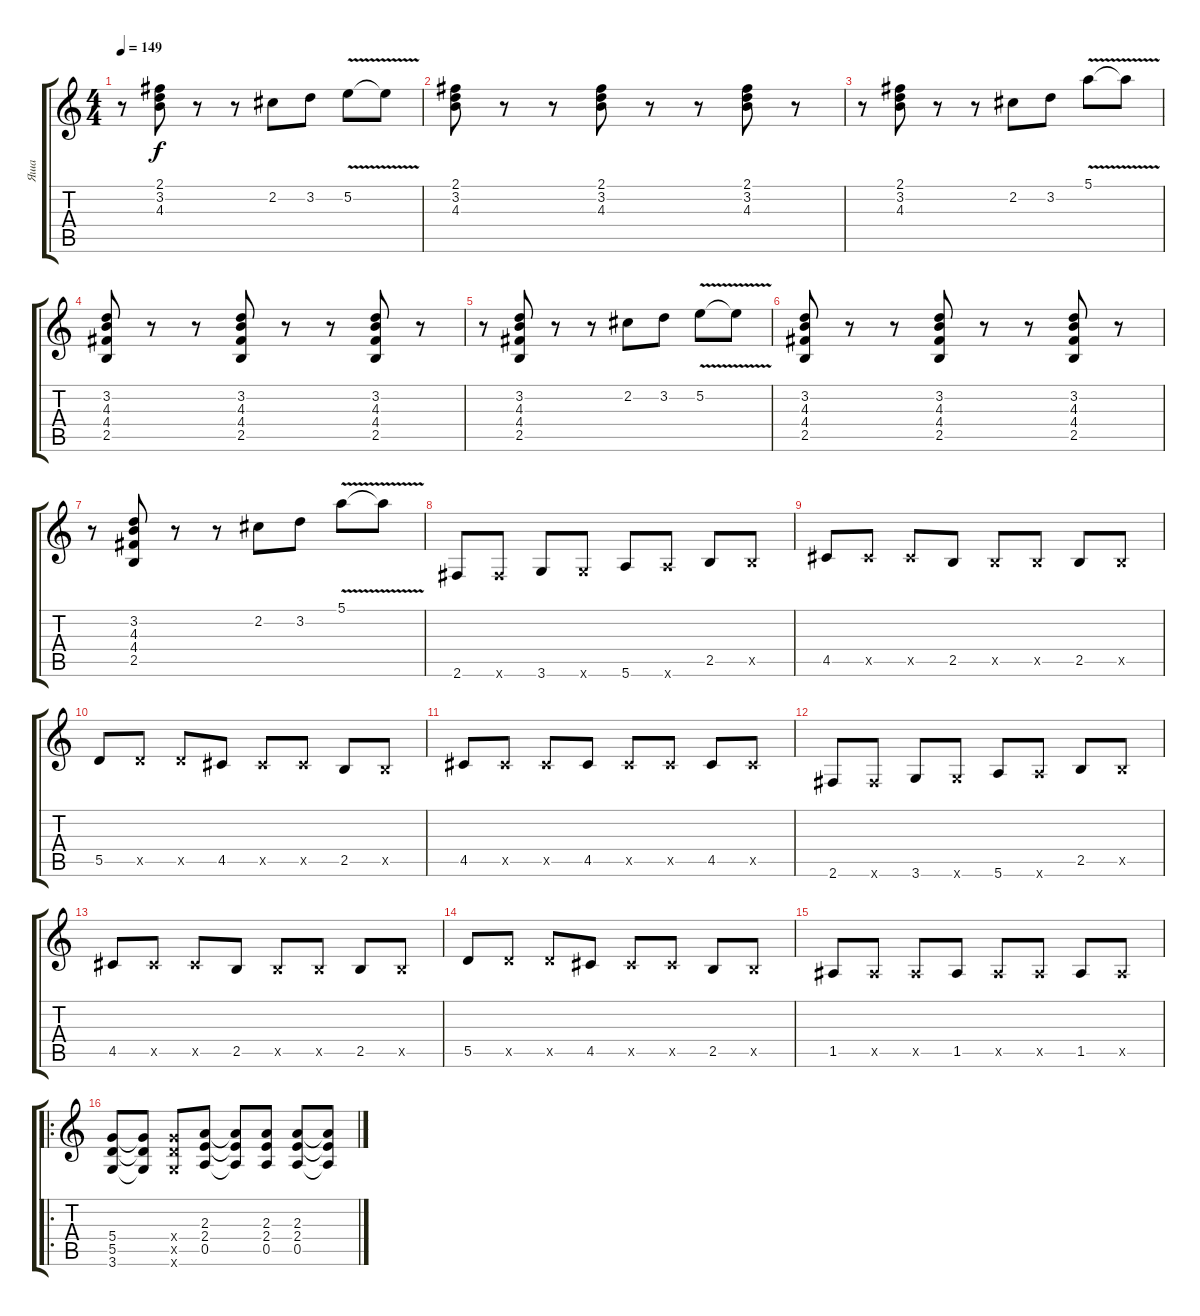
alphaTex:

\track ("Яша" "Яша") {instrument overdrivenguitar}
\staff {score tabs}
\tuning (E4 B3 G3 D3 A2 E2) {hide}
\ts (4 4)
\tempo 149
\clef g2
\ks c
r.8{dy f} (2.1 3.2 4.3).8 r.8 r.8 2.2.8 3.2.8 5.2{v}.8 5.2{t}.8 |
(2.1 3.2 4.3).8 r.8 r.8 (2.1 3.2 4.3).8 r.8 r.8 (2.1 3.2 4.3).8 r.8 |
r.8 (2.1 3.2 4.3).8 r.8 r.8 2.2.8 3.2.8 5.1{v}.8 5.1{t}.8 |
(3.2 4.3 4.4 2.5).8 r.8 r.8 (3.2 4.3 4.4 2.5).8 r.8 r.8 (3.2 4.3 4.4 2.5).8 r.8 |
r.8 (3.2 4.3 4.4 2.5).8 r.8 r.8 2.2.8 3.2.8 5.2{v}.8 5.2{t}.8 |
(3.2 4.3 4.4 2.5).8 r.8 r.8 (3.2 4.3 4.4 2.5).8 r.8 r.8 (3.2 4.3 4.4 2.5).8 r.8 |
r.8 (3.2 4.3 4.4 2.5).8 r.8 r.8 2.2.8 3.2.8 5.1{v}.8 5.1{t}.8 |
2.6.8 2.6{x}.8 3.6.8 3.6{x}.8 5.6.8 5.6{x}.8 2.5.8 2.5{x}.8 |
4.5.8 4.5{x}.8 4.5{x}.8 2.5.8 2.5{x}.8 2.5{x}.8 2.5.8 2.5{x}.8 |
5.5.8 5.5{x}.8 5.5{x}.8 4.5.8 4.5{x}.8 4.5{x}.8 2.5.8 2.5{x}.8 |
4.5.8 4.5{x}.8 4.5{x}.8 4.5.8 4.5{x}.8 4.5{x}.8 4.5.8 4.5{x}.8 |
2.6.8 2.6{x}.8 3.6.8 3.6{x}.8 5.6.8 5.6{x}.8 2.5.8 2.5{x}.8 |
4.5.8 4.5{x}.8 4.5{x}.8 2.5.8 2.5{x}.8 2.5{x}.8 2.5.8 2.5{x}.8 |
5.5.8 5.5{x}.8 5.5{x}.8 4.5.8 4.5{x}.8 4.5{x}.8 2.5.8 2.5{x}.8 |
1.5.8 1.5{x}.8 1.5{x}.8 1.5.8 1.5{x}.8 1.5{x}.8 1.5.8 1.5{x}.8 |
\ro
(5.4 5.5 3.6).8 (5.4{t} 5.5{t} 3.6{t}).8 (5.4{x} 5.5{x} 3.6{x}).8 (2.3 2.4 0.5).8 (2.3{t} 2.4{t} 0.5{t}).8 (2.3 2.4 0.5).8 (2.3 2.4 0.5).8 (2.3{t} 2.4{t} 0.5{t}).8
